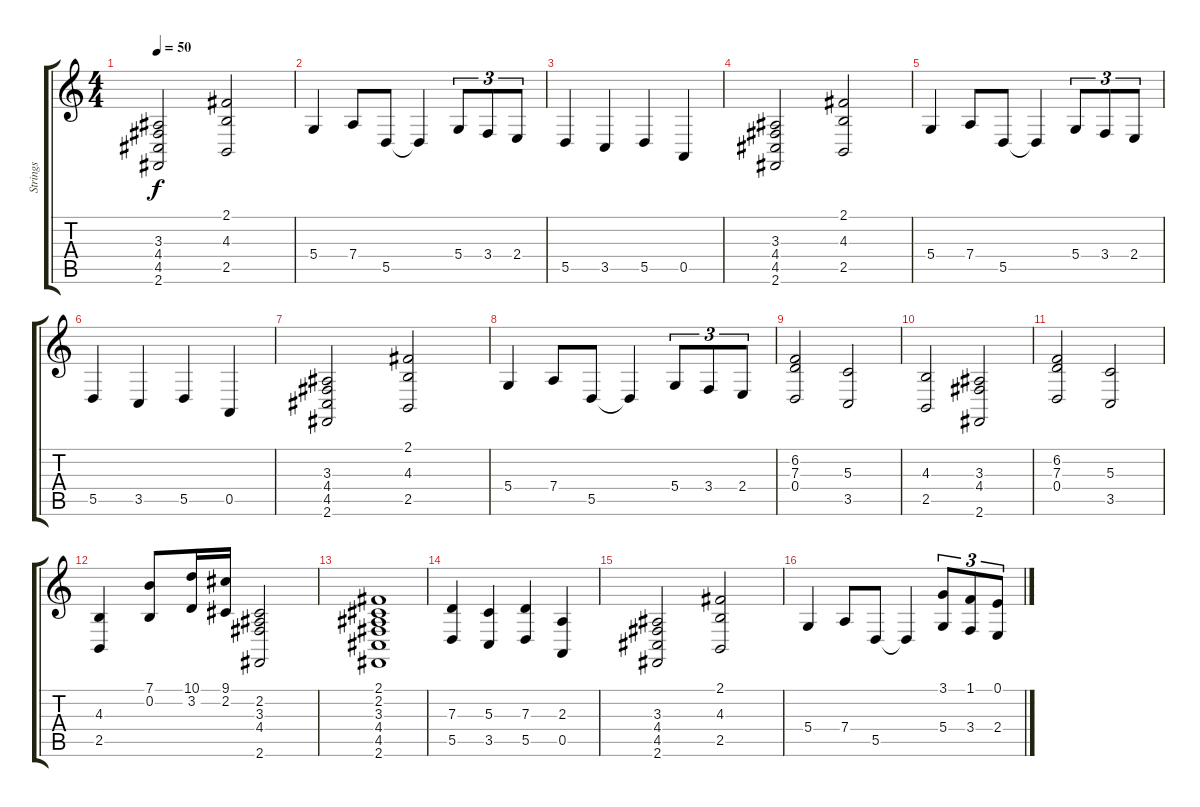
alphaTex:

\track ("Strings" "Strings") {instrument stringensemble1}
\staff {score tabs}
\tuning (E4 B3 G3 D3 A2 E2) {hide}
\ts (4 4)
\tempo 50
\clef g2
\ks c
(3.3 4.4 4.5 2.6).2{dy f} (2.1 4.3 2.5).2 |
5.4.4 7.4.8 5.5.8 5.5{t}.4 5.4.8{tu (3 2)} 3.4.8{tu (3 2)} 2.4.8{tu (3 2)} |
5.5.4 3.5.4 5.5.4 0.5.4 |
(3.3 4.4 4.5 2.6).2 (2.1 4.3 2.5).2 |
5.4.4 7.4.8 5.5.8 5.5{t}.4 5.4.8{tu (3 2)} 3.4.8{tu (3 2)} 2.4.8{tu (3 2)} |
5.5.4 3.5.4 5.5.4 0.5.4 |
(3.3 4.4 4.5 2.6).2 (2.1 4.3 2.5).2 |
5.4.4 7.4.8 5.5.8 5.5{t}.4 5.4.8{tu (3 2)} 3.4.8{tu (3 2)} 2.4.8{tu (3 2)} |
(6.2 7.3 0.4).2 (5.3 3.5).2 |
(4.3 2.5).2 (3.3 4.4 2.6).2 |
(6.2 7.3 0.4).2 (5.3 3.5).2 |
(4.3 2.5).4 (7.1 0.2).8 (10.1 3.2).16 (9.1 2.2).16 (2.2 3.3 4.4 2.6).2 |
(2.1 2.2 3.3 4.4 4.5 2.6).1 |
(7.3 5.5).4 (5.3 3.5).4 (7.3 5.5).4 (2.3 0.5).4 |
(3.3 4.4 4.5 2.6).2 (2.1 4.3 2.5).2 |
5.4.4 7.4.8 5.5.8 5.5{t}.4 (3.1 5.4).8{tu (3 2)} (1.1 3.4).8{tu (3 2)} (0.1 2.4).8{tu (3 2)}
